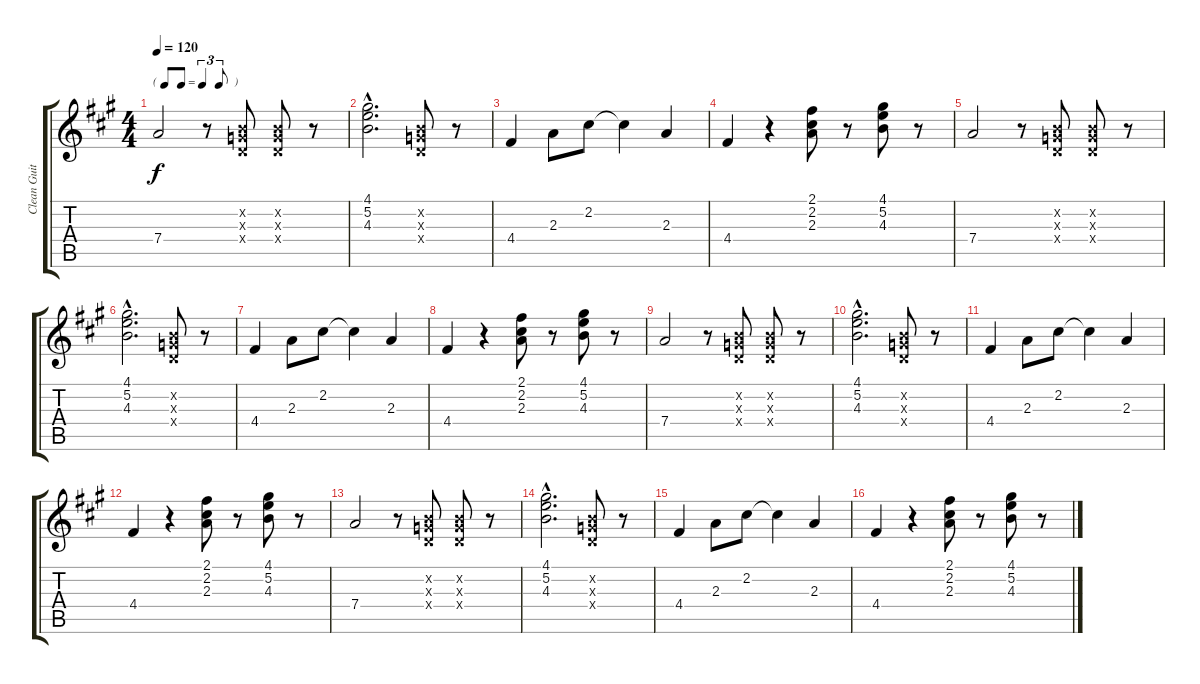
\track ("Clean Guitar" "Clean Guit") {instrument electricguitarclean}
\staff {score tabs}
\tuning (E4 B3 G3 D3 A2 E2) {hide}
\ts (4 4)
\tf triplet8th
\tempo 120
\clef g2
\ks a
7.4.2{dy f} r.8 (0.2{x} 0.3{x} 0.4{x}).8 (0.2{x} 0.3{x} 0.4{x}).8 r.8 |
(4.1{hac} 5.2{hac} 4.3{hac}).2{d} (0.2{x} 0.3{x} 0.4{x}).8 r.8 |
4.4.4 2.3.8 2.2.8 2.2{t}.4 2.3.4 |
4.4.4 r.4 (2.1 2.2 2.3).8 r.8 (4.1 5.2 4.3).8 r.8 |
7.4.2 r.8 (0.2{x} 0.3{x} 0.4{x}).8 (0.2{x} 0.3{x} 0.4{x}).8 r.8 |
(4.1{hac} 5.2{hac} 4.3{hac}).2{d} (0.2{x} 0.3{x} 0.4{x}).8 r.8 |
4.4.4 2.3.8 2.2.8 2.2{t}.4 2.3.4 |
4.4.4 r.4 (2.1 2.2 2.3).8 r.8 (4.1 5.2 4.3).8 r.8 |
7.4.2 r.8 (0.2{x} 0.3{x} 0.4{x}).8 (0.2{x} 0.3{x} 0.4{x}).8 r.8 |
(4.1{hac} 5.2{hac} 4.3{hac}).2{d} (0.2{x} 0.3{x} 0.4{x}).8 r.8 |
4.4.4 2.3.8 2.2.8 2.2{t}.4 2.3.4 |
4.4.4 r.4 (2.1 2.2 2.3).8 r.8 (4.1 5.2 4.3).8 r.8 |
7.4.2 r.8 (0.2{x} 0.3{x} 0.4{x}).8 (0.2{x} 0.3{x} 0.4{x}).8 r.8 |
(4.1{hac} 5.2{hac} 4.3{hac}).2{d} (0.2{x} 0.3{x} 0.4{x}).8 r.8 |
4.4.4 2.3.8 2.2.8 2.2{t}.4 2.3.4 |
4.4.4 r.4 (2.1 2.2 2.3).8 r.8 (4.1 5.2 4.3).8 r.8
